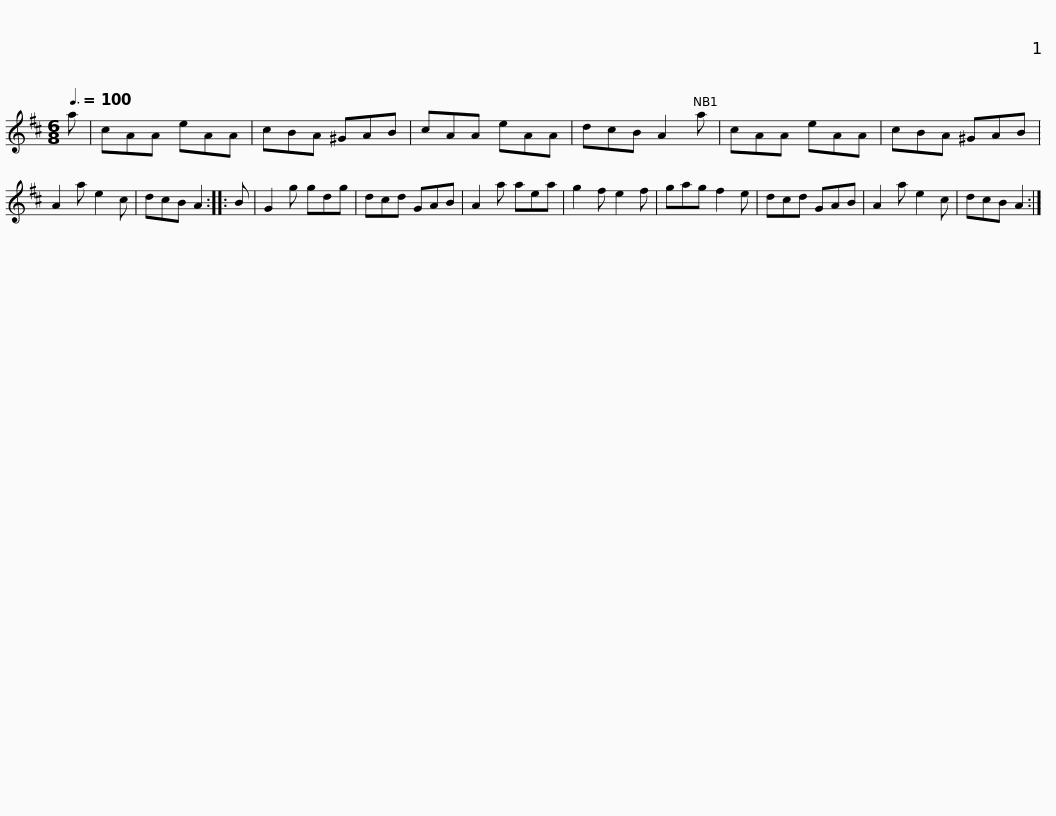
X:1
L:1/8
Q:3/8=100
M:6/8
I:linebreak $
K:D
V:1 treble
V:1
 a | cAA eAA | cBA ^GAB | cAA eAA | dcB A2 a | %5
 cAA eAA | cBA ^GAB | A2 a e2 c |$ dcB A2 :: B | %10
 G2 g gdg | dcd GAB | A2 a aea | g2 f e2 f | gag f2 e | %15
 dcd GAB | A2 a e2 c |$ dcB A2 :| %18
